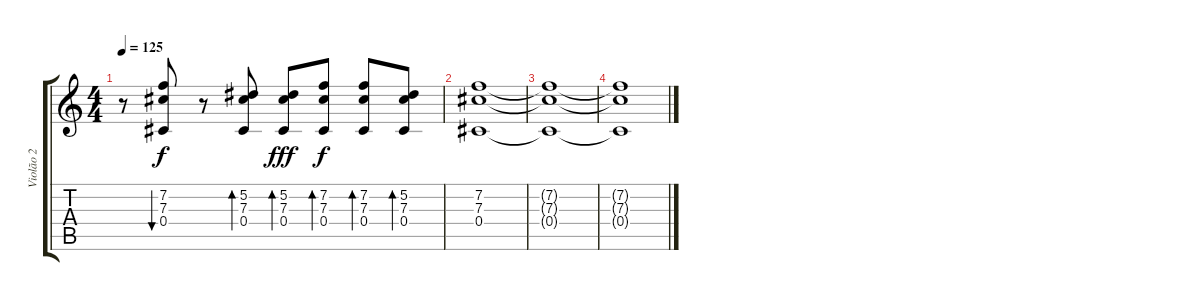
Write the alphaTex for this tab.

\track ("Violão 2" "Violão 2") {instrument acousticguitarsteel}
\staff {score tabs}
\tuning (Eb4 Bb3 Gb3 Db3 Ab2 Db2) {hide}
\ts (4 4)
\tempo 125
\clef g2
\ks c
r.8{dy f} (7.2 7.3 0.4).8{bu 60} r.8 (5.2 7.3 0.4).8{bd 60} (5.2 7.3 0.4).8{bd 60 dy fff} (7.2 7.3 0.4).8{bd 60 dy f} (7.2 7.3 0.4).8{bd 60} (5.2 7.3 0.4).8{bd 60} |
(7.2 7.3 0.4).1 |
(7.2{t} 7.3{t} 0.4{t}).1 |
(7.2{t} 7.3{t} 0.4{t}).1
